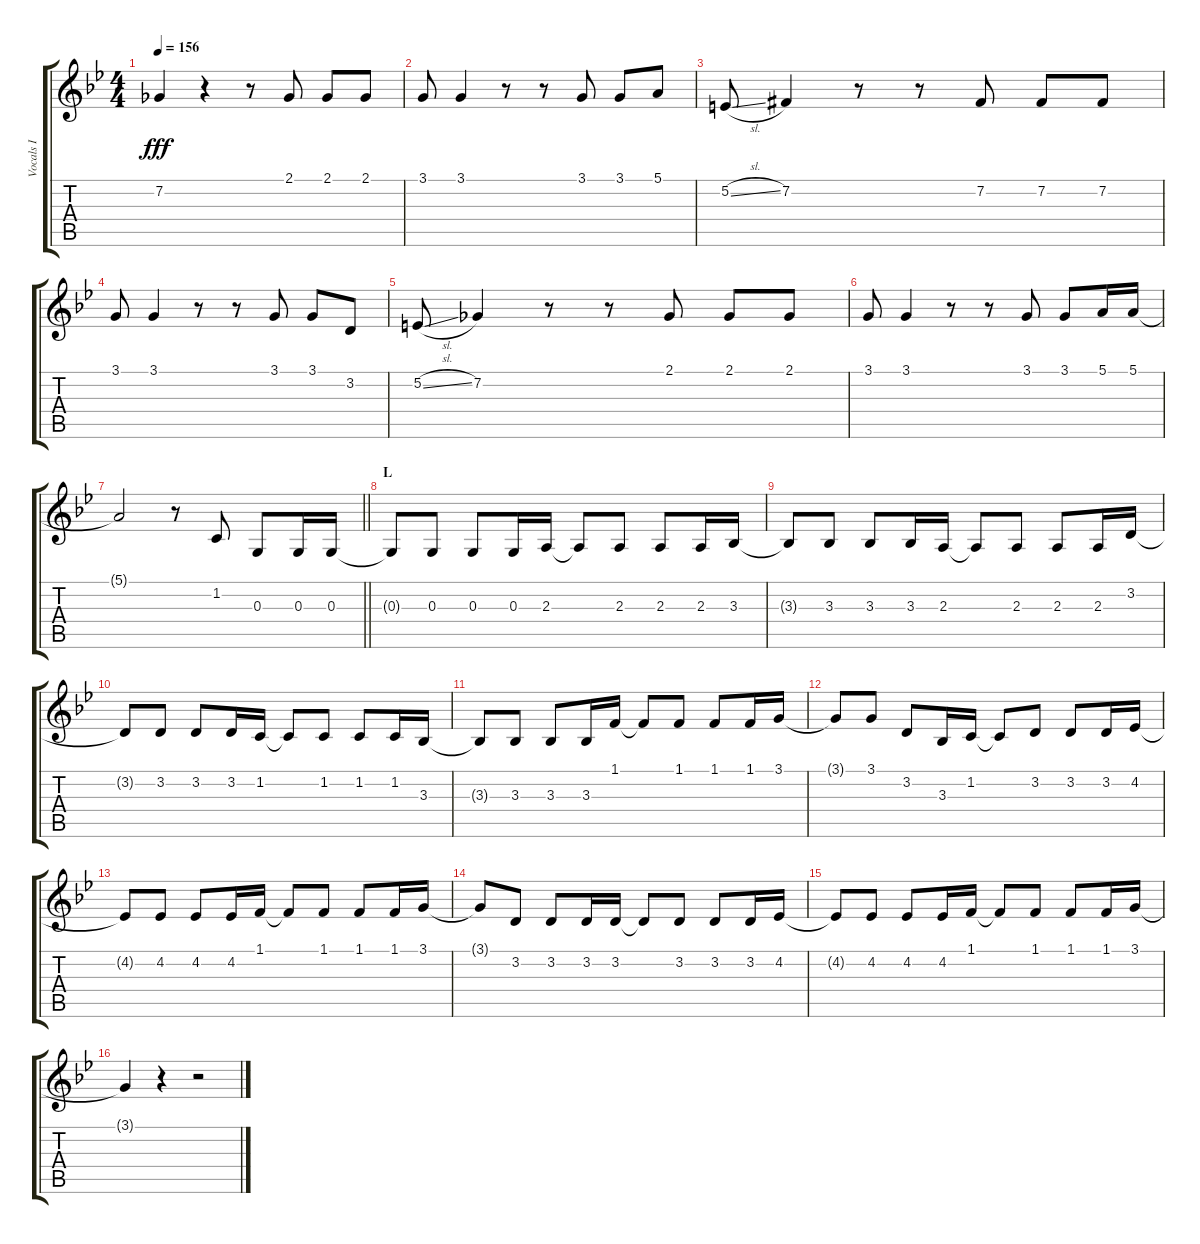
\track ("Vocals I" "Vocals I") {instrument voiceoohs}
\staff {score tabs}
\tuning (E4 B3 G3 D3 A2 E2) {hide}
\ts (4 4)
\tempo 156
\clef g2
\ks bb
7.2.4{dy fff} r.4 r.8 2.1.8 2.1.8 2.1.8 |
3.1.8 3.1.4 r.8 r.8 3.1.8 3.1.8 5.1.8 |
5.2{sl}.8 7.2{acc #}.4 r.8 r.8 7.2{acc #}.8 7.2{acc #}.8 7.2{acc #}.8 |
3.1.8 3.1.4 r.8 r.8 3.1.8 3.1.8 3.2.8 |
5.2{sl}.8 7.2.4 r.8 r.8 2.1.8 2.1.8 2.1.8 |
3.1.8 3.1.4 r.8 r.8 3.1.8 3.1.8 5.1.16 5.1.16 |
\barLineRight lightlight
5.1{t}.2 r.8 1.2.8 0.3.8 0.3.16 0.3.16 |
\section ("" "L")
0.3{t}.8 0.3.8 0.3.8 0.3.16 2.3.16 2.3{t}.8 2.3.8 2.3.8 2.3.16 3.3.16 |
3.3{t}.8 3.3.8 3.3.8 3.3.16 2.3.16 2.3{t}.8 2.3.8 2.3.8 2.3.16 3.2.16 |
3.2{t}.8 3.2.8 3.2.8 3.2.16 1.2.16 1.2{t}.8 1.2.8 1.2.8 1.2.16 3.3.16 |
3.3{t}.8 3.3.8 3.3.8 3.3.16 1.1.16 1.1{t}.8 1.1.8 1.1.8 1.1.16 3.1.16 |
3.1{t}.8 3.1.8 3.2.8 3.3.16 1.2.16 1.2{t}.8 3.2.8 3.2.8 3.2.16 4.2.16 |
4.2{t}.8 4.2.8 4.2.8 4.2.16 1.1.16 1.1{t}.8 1.1.8 1.1.8 1.1.16 3.1.16 |
3.1{t}.8 3.2.8 3.2.8 3.2.16 3.2.16 3.2{t}.8 3.2.8 3.2.8 3.2.16 4.2.16 |
4.2{t}.8 4.2.8 4.2.8 4.2.16 1.1.16 1.1{t}.8 1.1.8 1.1.8 1.1.16 3.1.16 |
3.1{t}.4 r.4 r.2
